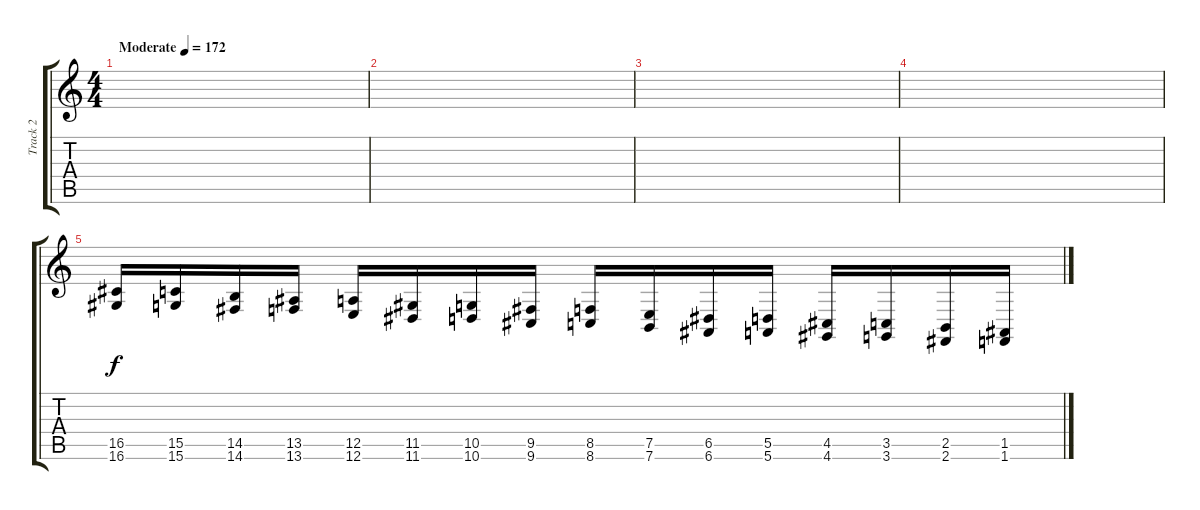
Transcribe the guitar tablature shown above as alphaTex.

\track ("Track 2" "Track 2") {instrument guitarfretnoise}
\staff {score tabs}
\tuning (E4 B3 G3 D3 A2 E2) {hide}
\ts (4 4)
\tempo (172 "Moderate")
\clef g2
\ks c
|
|
|
|
(16.5 16.6).16 (15.5 15.6).16 (14.5 14.6).16 (13.5 13.6).16 (12.5 12.6).16 (11.5 11.6).16 (10.5 10.6).16 (9.5 9.6).16 (8.5 8.6).16 (7.5 7.6).16 (6.5 6.6).16 (5.5 5.6).16 (4.5 4.6).16 (3.5 3.6).16 (2.5 2.6).16 (1.5 1.6).16
